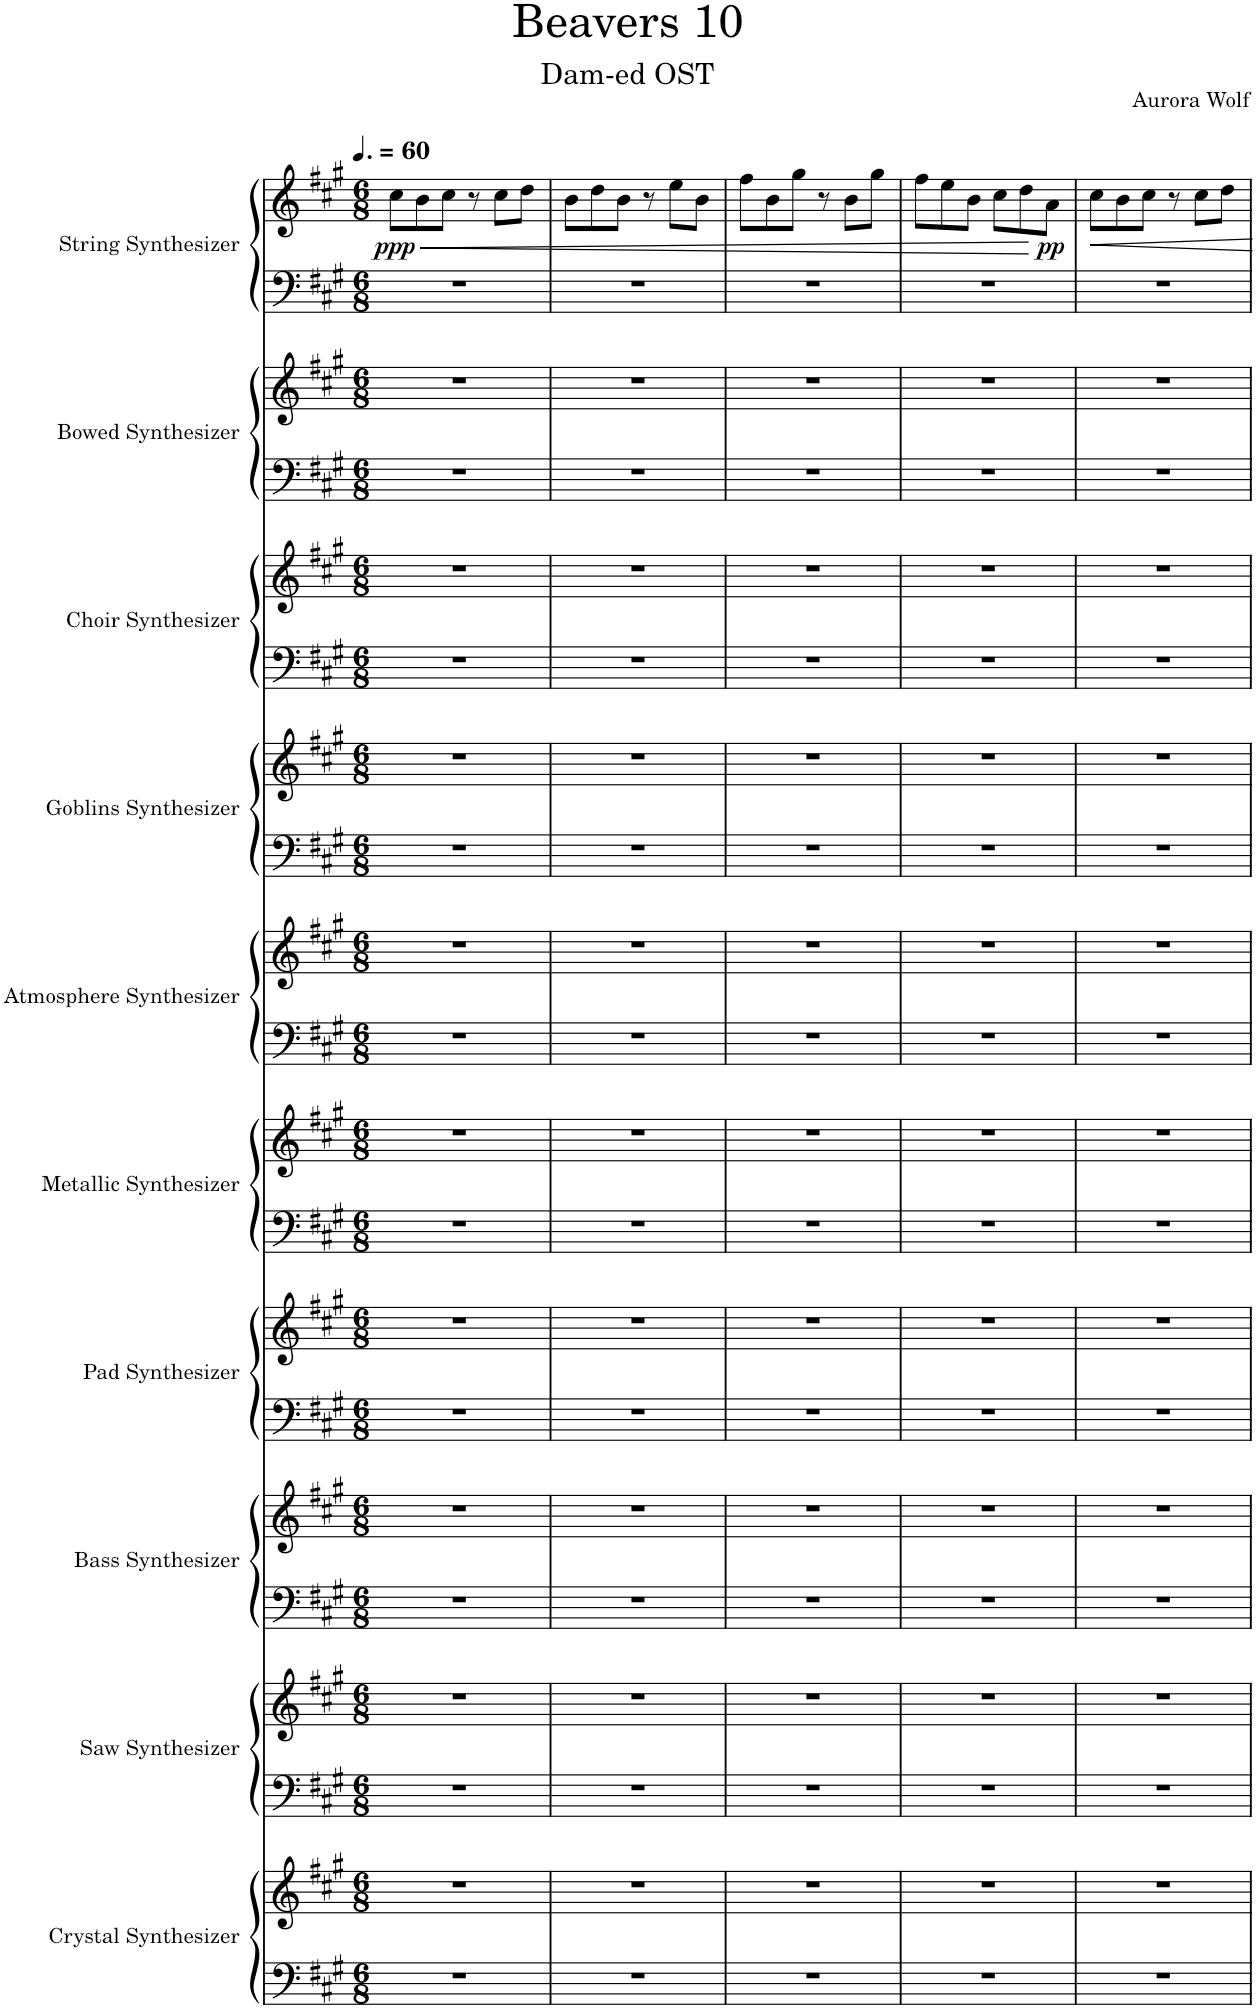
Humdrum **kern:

**kern	**kern	**kern	**kern	**kern	**kern	**kern	**kern	**kern	**kern	**kern	**kern	**kern	**kern	**kern	**kern	**kern	**kern	**kern	**kern	**dynam
*part10	*part10	*part9	*part9	*part8	*part8	*part7	*part7	*part6	*part6	*part5	*part5	*part4	*part4	*part3	*part3	*part2	*part2	*part1	*part1	*part1
*staff20	*staff19	*staff18	*staff17	*staff16	*staff15	*staff14	*staff13	*staff12	*staff11	*staff10	*staff9	*staff8	*staff7	*staff6	*staff5	*staff4	*staff3	*staff2	*staff1	*staff1/2
*I"Crystal Synthesizer	*	*I"Saw Synthesizer	*	*I"Bass Synthesizer	*	*I"Pad Synthesizer	*	*I"Metallic Synthesizer	*	*I"Atmosphere Synthesizer	*	*I"Goblins Synthesizer	*	*I"Choir Synthesizer	*	*I"Bowed Synthesizer	*	*I"String Synthesizer	*	*
*I'Synth.	*	*I'Synth.	*	*I'Synth.	*	*I'Synth.	*	*I'Synth.	*	*I'Synth.	*	*I'Synth.	*	*I'Synth.	*	*I'Synth.	*	*I'Synth.	*	*
*clefF4	*clefG2	*clefF4	*clefG2	*clefF4	*clefG2	*clefF4	*clefG2	*clefF4	*clefG2	*clefF4	*clefG2	*clefF4	*clefG2	*clefF4	*clefG2	*clefF4	*clefG2	*clefF4	*clefG2	*
*k[f#c#g#]	*k[f#c#g#]	*k[f#c#g#]	*k[f#c#g#]	*k[f#c#g#]	*k[f#c#g#]	*k[f#c#g#]	*k[f#c#g#]	*k[f#c#g#]	*k[f#c#g#]	*k[f#c#g#]	*k[f#c#g#]	*k[f#c#g#]	*k[f#c#g#]	*k[f#c#g#]	*k[f#c#g#]	*k[f#c#g#]	*k[f#c#g#]	*k[f#c#g#]	*k[f#c#g#]	*
*M6/8	*M6/8	*M6/8	*M6/8	*M6/8	*M6/8	*M6/8	*M6/8	*M6/8	*M6/8	*M6/8	*M6/8	*M6/8	*M6/8	*M6/8	*M6/8	*M6/8	*M6/8	*M6/8	*M6/8	*
*MM90	*MM90	*MM90	*MM90	*MM90	*MM90	*MM90	*MM90	*MM90	*MM90	*MM90	*MM90	*MM90	*MM90	*MM90	*MM90	*MM90	*MM90	*MM90	*MM90	*
=1	=1	=1	=1	=1	=1	=1	=1	=1	=1	=1	=1	=1	=1	=1	=1	=1	=1	=1	=1	=1
!	!	!	!	!	!	!	!	!	!	!	!	!	!	!	!	!	!	!	!	!LO:HP:b
!	!	!	!	!	!	!	!	!	!	!	!	!	!	!	!	!	!	!	!	!LO:DY:n=1:b
2.r	2.r	2.r	2.r	2.r	2.r	2.r	2.r	2.r	2.r	2.r	2.r	2.r	2.r	2.r	2.r	2.r	2.r	2.r	8cc#\L	< ppp
.	.	.	.	.	.	.	.	.	.	.	.	.	.	.	.	.	.	.	8b\	.
.	.	.	.	.	.	.	.	.	.	.	.	.	.	.	.	.	.	.	8cc#\J	.
.	.	.	.	.	.	.	.	.	.	.	.	.	.	.	.	.	.	.	8r	.
.	.	.	.	.	.	.	.	.	.	.	.	.	.	.	.	.	.	.	8cc#\L	.
.	.	.	.	.	.	.	.	.	.	.	.	.	.	.	.	.	.	.	8dd\J	.
=2	=2	=2	=2	=2	=2	=2	=2	=2	=2	=2	=2	=2	=2	=2	=2	=2	=2	=2	=2	=2
2.r	2.r	2.r	2.r	2.r	2.r	2.r	2.r	2.r	2.r	2.r	2.r	2.r	2.r	2.r	2.r	2.r	2.r	2.r	8b\L	.
.	.	.	.	.	.	.	.	.	.	.	.	.	.	.	.	.	.	.	8dd\	.
.	.	.	.	.	.	.	.	.	.	.	.	.	.	.	.	.	.	.	8b\J	.
.	.	.	.	.	.	.	.	.	.	.	.	.	.	.	.	.	.	.	8r	.
.	.	.	.	.	.	.	.	.	.	.	.	.	.	.	.	.	.	.	8ee\L	.
.	.	.	.	.	.	.	.	.	.	.	.	.	.	.	.	.	.	.	8b\J	.
=3	=3	=3	=3	=3	=3	=3	=3	=3	=3	=3	=3	=3	=3	=3	=3	=3	=3	=3	=3	=3
2.r	2.r	2.r	2.r	2.r	2.r	2.r	2.r	2.r	2.r	2.r	2.r	2.r	2.r	2.r	2.r	2.r	2.r	2.r	8ff#\L	.
.	.	.	.	.	.	.	.	.	.	.	.	.	.	.	.	.	.	.	8b\	.
.	.	.	.	.	.	.	.	.	.	.	.	.	.	.	.	.	.	.	8gg#\J	.
.	.	.	.	.	.	.	.	.	.	.	.	.	.	.	.	.	.	.	8r	.
.	.	.	.	.	.	.	.	.	.	.	.	.	.	.	.	.	.	.	8b\L	.
.	.	.	.	.	.	.	.	.	.	.	.	.	.	.	.	.	.	.	8gg#\J	.
=4	=4	=4	=4	=4	=4	=4	=4	=4	=4	=4	=4	=4	=4	=4	=4	=4	=4	=4	=4	=4
2.r	2.r	2.r	2.r	2.r	2.r	2.r	2.r	2.r	2.r	2.r	2.r	2.r	2.r	2.r	2.r	2.r	2.r	2.r	8ff#\L	.
.	.	.	.	.	.	.	.	.	.	.	.	.	.	.	.	.	.	.	8ee\	.
.	.	.	.	.	.	.	.	.	.	.	.	.	.	.	.	.	.	.	8b\J	.
.	.	.	.	.	.	.	.	.	.	.	.	.	.	.	.	.	.	.	8cc#\L	.
.	.	.	.	.	.	.	.	.	.	.	.	.	.	.	.	.	.	.	8dd\	.
!	!	!	!	!	!	!	!	!	!	!	!	!	!	!	!	!	!	!	!	!LO:DY:n=1:b
.	.	.	.	.	.	.	.	.	.	.	.	.	.	.	.	.	.	.	8a\J	[ pp
=5	=5	=5	=5	=5	=5	=5	=5	=5	=5	=5	=5	=5	=5	=5	=5	=5	=5	=5	=5	=5
2.r	2.r	2.r	2.r	2.r	2.r	2.r	2.r	2.r	2.r	2.r	2.r	2.r	2.r	2.r	2.r	2.r	2.r	2.r	8cc#\L	.
.	.	.	.	.	.	.	.	.	.	.	.	.	.	.	.	.	.	.	8b\	.
.	.	.	.	.	.	.	.	.	.	.	.	.	.	.	.	.	.	.	8cc#\J	.
.	.	.	.	.	.	.	.	.	.	.	.	.	.	.	.	.	.	.	8r	.
.	.	.	.	.	.	.	.	.	.	.	.	.	.	.	.	.	.	.	8cc#\L	.
.	.	.	.	.	.	.	.	.	.	.	.	.	.	.	.	.	.	.	8dd\J	.
=	=	=	=	=	=	=	=	=	=	=	=	=	=	=	=	=	=	=	=	=
*-	*-	*-	*-	*-	*-	*-	*-	*-	*-	*-	*-	*-	*-	*-	*-	*-	*-	*-	*-	*-
